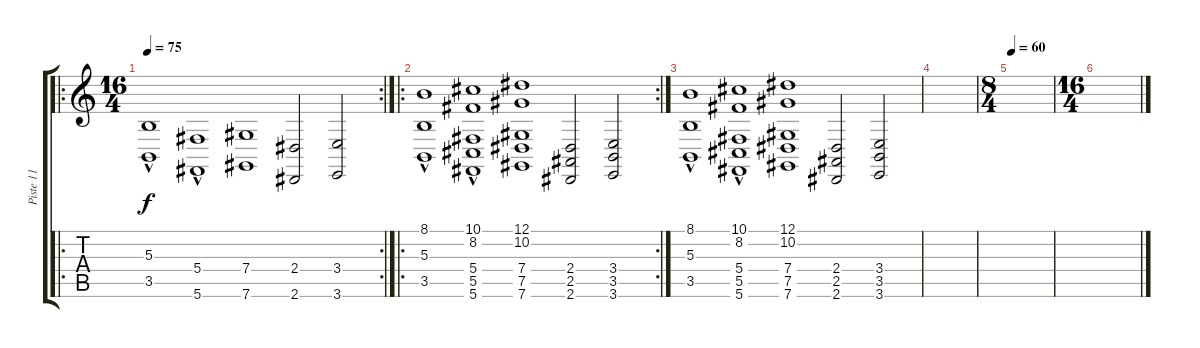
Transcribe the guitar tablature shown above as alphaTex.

\track ("Piste 11" "Piste 11") {instrument choiraahs}
\staff {score tabs}
\tuning (Eb4 Bb3 Gb3 Db3 Ab2 Db2) {hide}
\ro
\rc 2
\ts (16 4)
\tempo 75
\clef g2
\ks c
(5.3{hac} 3.5{hac}).1{dy f} (5.4{hac} 5.6{hac}).1 (7.4 7.6).1 (2.4 2.6).2 (3.4 3.6).2 |
\ro
\rc 2
(8.1{hac} 5.3{hac} 3.5{hac}).1 (10.1{hac} 8.2{hac} 5.4{hac} 5.5{hac} 5.6{hac}).1 (12.1 10.2 7.4 7.5 7.6).1 (2.4 2.5 2.6).2 (3.4 3.5 3.6).2 |
(8.1{hac} 5.3{hac} 3.5{hac}).1 (10.1{hac} 8.2{hac} 5.4{hac} 5.5{hac} 5.6{hac}).1 (12.1 10.2 7.4 7.5 7.6).1 (2.4 2.5 2.6).2 (3.4 3.5 3.6).2 |
|
\ts (8 4)
\tempo 60
|
\ts (16 4)
